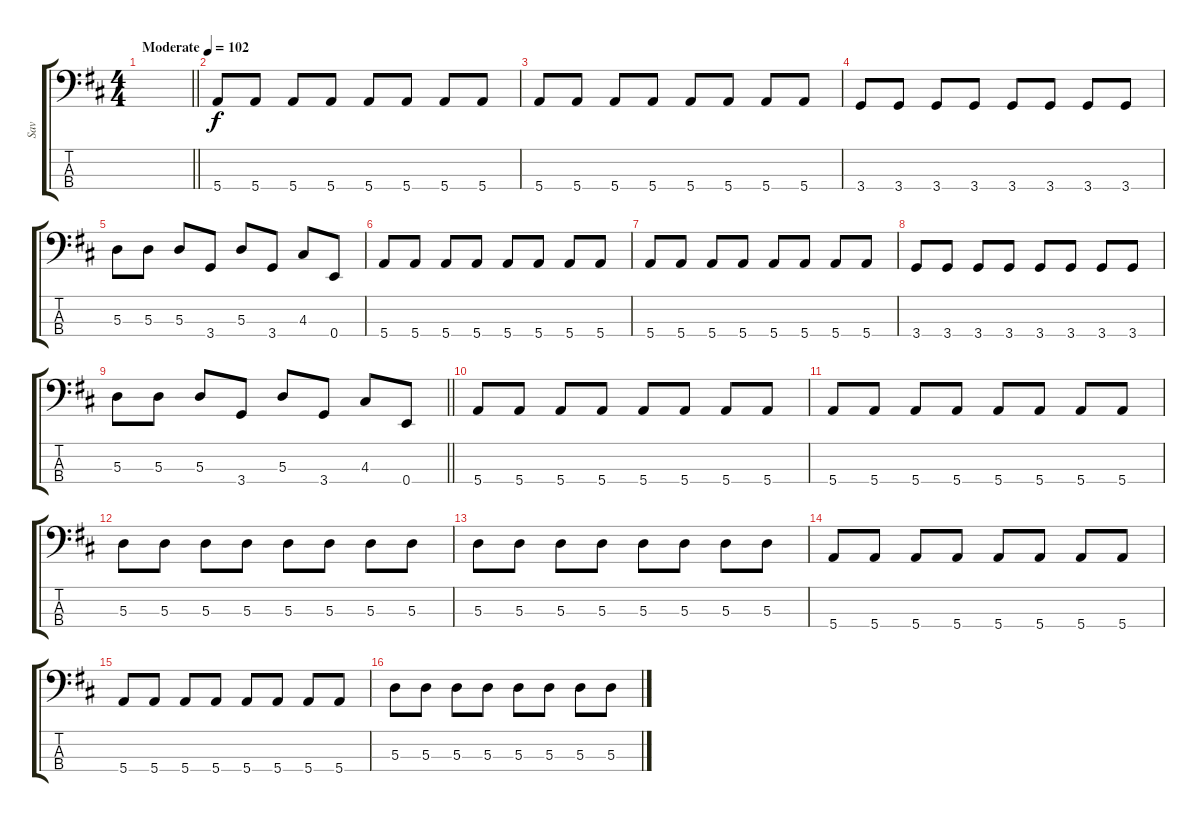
\track ("Sav" "Sav") {instrument electricbassfinger}
\staff {score tabs}
\tuning (G2 D2 A1 E1) {hide}
\ts (4 4)
\tempo (102 "Moderate")
\clef f4
\barLineRight lightlight
\ks d
|
5.4.8 5.4.8 5.4.8 5.4.8 5.4.8 5.4.8 5.4.8 5.4.8 |
5.4.8 5.4.8 5.4.8 5.4.8 5.4.8 5.4.8 5.4.8 5.4.8 |
3.4.8 3.4.8 3.4.8 3.4.8 3.4.8 3.4.8 3.4.8 3.4.8 |
5.3.8 5.3.8 5.3.8 3.4.8 5.3.8 3.4.8 4.3.8 0.4.8 |
5.4.8 5.4.8 5.4.8 5.4.8 5.4.8 5.4.8 5.4.8 5.4.8 |
5.4.8 5.4.8 5.4.8 5.4.8 5.4.8 5.4.8 5.4.8 5.4.8 |
3.4.8 3.4.8 3.4.8 3.4.8 3.4.8 3.4.8 3.4.8 3.4.8 |
\barLineRight lightlight
5.3.8 5.3.8 5.3.8 3.4.8 5.3.8 3.4.8 4.3.8 0.4.8 |
5.4.8 5.4.8 5.4.8 5.4.8 5.4.8 5.4.8 5.4.8 5.4.8 |
5.4.8 5.4.8 5.4.8 5.4.8 5.4.8 5.4.8 5.4.8 5.4.8 |
5.3.8 5.3.8 5.3.8 5.3.8 5.3.8 5.3.8 5.3.8 5.3.8 |
5.3.8 5.3.8 5.3.8 5.3.8 5.3.8 5.3.8 5.3.8 5.3.8 |
5.4.8 5.4.8 5.4.8 5.4.8 5.4.8 5.4.8 5.4.8 5.4.8 |
5.4.8 5.4.8 5.4.8 5.4.8 5.4.8 5.4.8 5.4.8 5.4.8 |
5.3.8 5.3.8 5.3.8 5.3.8 5.3.8 5.3.8 5.3.8 5.3.8
